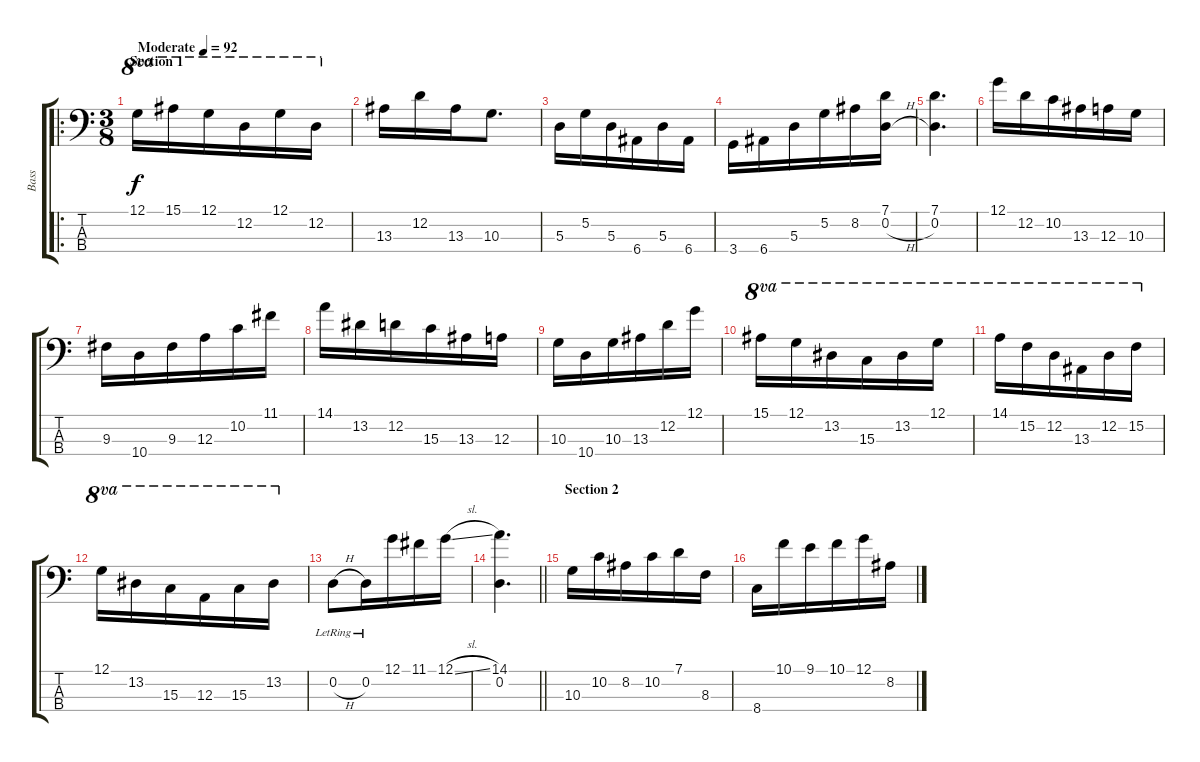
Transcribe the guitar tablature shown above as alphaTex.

\track ("Bass" "Bass") {instrument electricbassfinger}
\staff {score tabs}
\tuning (G2 D2 A1 E1) {hide}
\ro
\ts (3 8)
\section ("" "Section 1")
\tempo (92 "Moderate")
\clef f4
\ks c
12.1.16{ot 8va dy f instrument electricbassfinger} 15.1.16{ot 8va} 12.1.16{ot 8va} 12.2.16{ot 8va} 12.1.16{ot 8va} 12.2.16{ot 8va} |
13.3.16 12.2.16 13.3.16 10.3.8{d} |
5.3.16 5.2.16 5.3.16 6.4.16 5.3.16 6.4.16 |
3.4.16 6.4.16 5.3.16 5.2.16 8.2.16 (7.1 0.2{h}).16 |
(7.1 0.2).4{d} |
12.1.16 12.2.16 10.2.16 13.3.16 12.3.16 10.3.16 |
9.3.16 10.4.16 9.3.16 12.3.16 10.2.16 11.1.16 |
14.1.16 13.2.16 12.2.16 15.3.16 13.3.16 12.3.16 |
10.3.16 10.4.16 10.3.16 13.3.16 12.2.16 12.1.16 |
15.1.16{ot 8va} 12.1.16{ot 8va} 13.2.16{ot 8va} 15.3.16{ot 8va} 13.2.16{ot 8va} 12.1.16{ot 8va} |
14.1.16{ot 8va} 15.2.16{ot 8va} 12.2.16{ot 8va} 13.3.16{ot 8va} 12.2.16{ot 8va} 15.2.16{ot 8va} |
12.1.16{ot 8va} 13.2.16{ot 8va} 15.3.16{ot 8va} 12.3.16{ot 8va} 15.3.16{ot 8va} 13.2.16{ot 8va} |
0.2{h lr}.8 0.2{lr}.16 12.1.16 11.1.16 12.1{sl}.16 |
\barLineRight lightlight
(14.1 0.2).4{d} |
\section ("" "Section 2")
10.3.16 10.2.16 8.2.16 10.2.16 7.1.16 8.3.16 |
8.4.16 10.1.16 9.1.16 10.1.16 12.1.16 8.2.16
